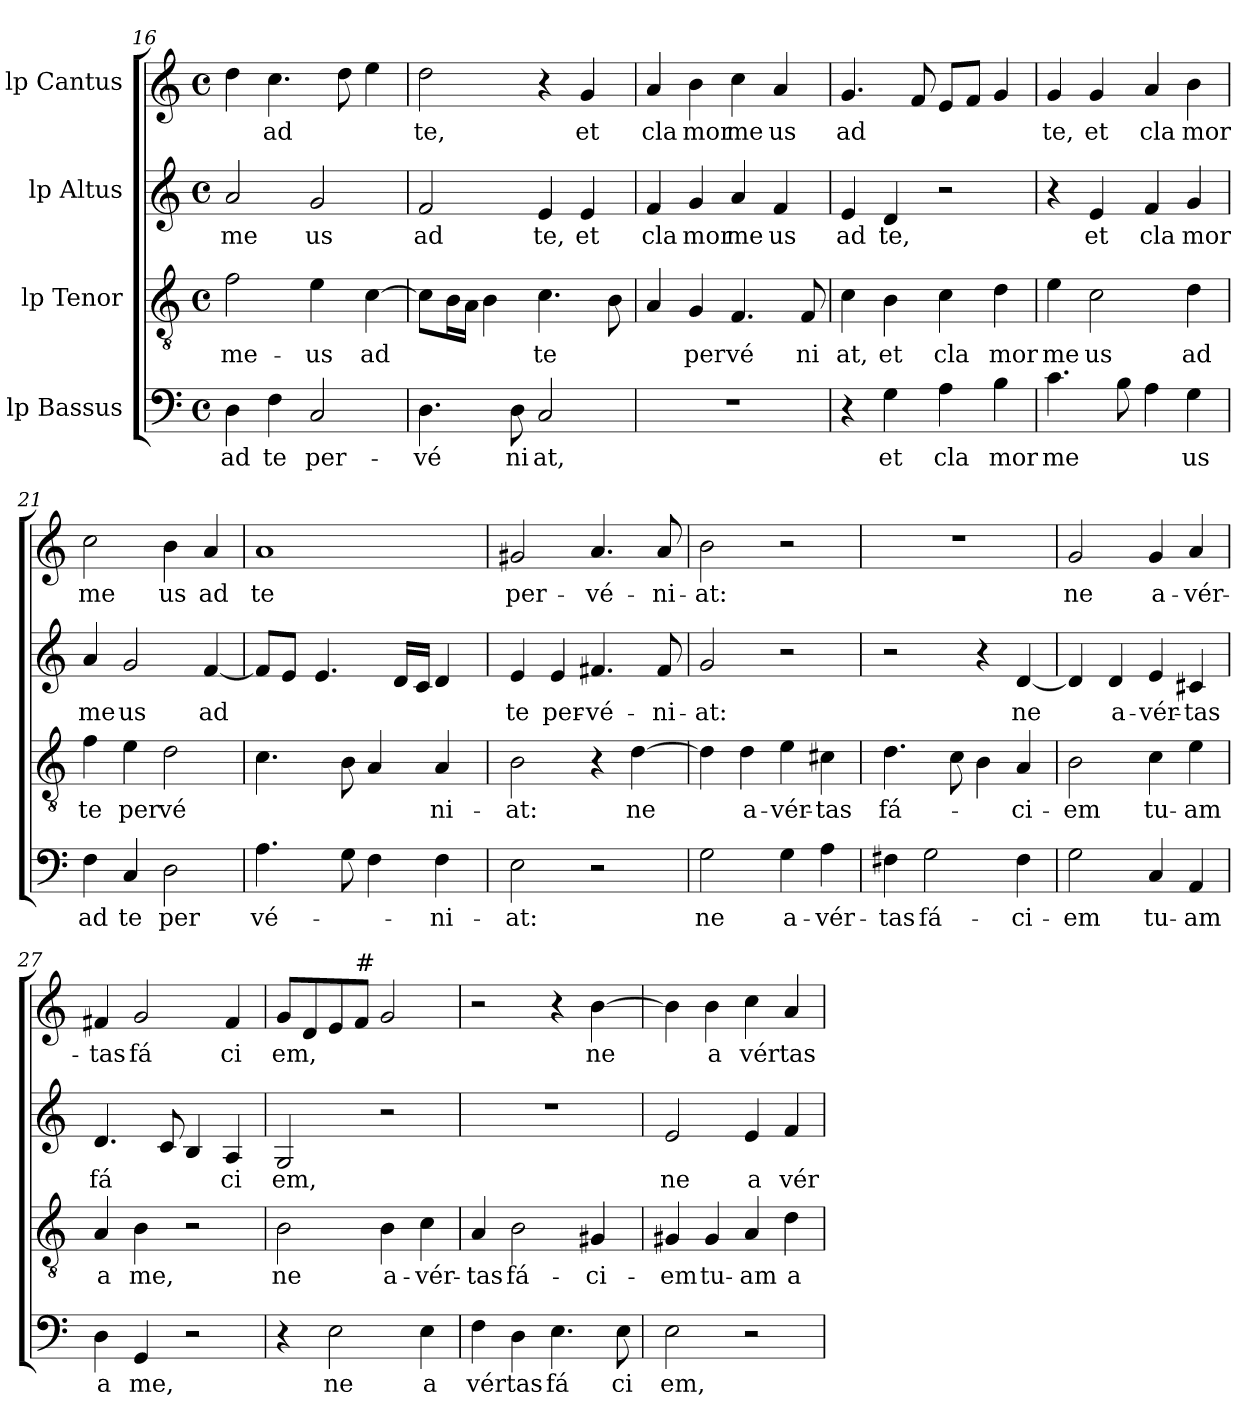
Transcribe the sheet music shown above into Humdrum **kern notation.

**kern	**text	**kern	**text	**kern	**text	**kern	**text
*part4	*part4	*part3	*part3	*part2	*part2	*part1	*part1
*staff4	*staff4	*staff3	*staff3	*staff2	*staff2	*staff1	*staff1
*I"lp Bassus	*	*I"lp Tenor	*	*I"lp Altus	*	*I"lp Cantus	*
*clefF4	*	*clefGv2	*	*clefG2	*	*clefG2	*
*M4/4	*	*M4/4	*	*M4/4	*	*M4/4	*
*met(c)	*	*met(c)	*	*met(c)	*	*met(c)	*
=16	=16	=16	=16	=16	=16	=16	=16
!	!LO:LY:b:cj	!	!LO:LY:b:cj	!	!LO:LY:b:cj	!	!
4D\	ad	2f\	me-	2a/	me	4dd\	.
!	!LO:LY:b:cj	!	!	!	!	!	!LO:LY:b:cj
4F\	te	.	.	.	.	4.cc\	ad
!	!LO:LY:b:cj	!	!LO:LY:b:cj	!	!LO:LY:b:cj	!	!
2C/	per-	4e\	-us	2g/	us	.	.
.	.	.	.	.	.	8dd\	.
!	!	!	!LO:LY:b:cj	!	!	!	!
.	.	[<4c\	ad	.	.	4ee\	.
!!LO:LB:g=z
=17	=17	=17	=17	=17	=17	=17	=17
!	!LO:LY:b:cj	!	!	!	!LO:LY:b:cj	!	!LO:LY:b:cj
4.D\	-vé	8c\L]	.	2f/	ad	2dd\	te,
.	.	16B\	.	.	.	.	.
.	.	16A\J	.	.	.	.	.
.	.	4B\	.	.	.	.	.
!	!LO:LY:b:cj	!	!	!	!	!	!
8D\	ni	.	.	.	.	.	.
!	!LO:LY:b:cj	!	!LO:LY:b:cj	!	!LO:LY:b:cj	!	!
2C/	at,	4.c\	te	4e/	te,	4r	.
!	!	!	!	!	!LO:LY:b:cj	!	!LO:LY:b:cj
.	.	.	.	4e/	et	4g/	et
.	.	8B\	.	.	.	.	.
=18	=18	=18	=18	=18	=18	=18	=18
!	!	!	!	!	!LO:LY:b:cj	!	!LO:LY:b:cj
1r	.	4A/	.	4f/	cla	4a/	cla
!	!	!	!LO:LY:b:cj	!	!LO:LY:b:cj	!	!LO:LY:b:cj
.	.	4G/	per	4g/	mor	4b\	mor
!	!	!	!LO:LY:b:cj	!	!LO:LY:b:cj	!	!LO:LY:b:cj
.	.	4.F/	vé	4a/	me	4cc\	me
!	!	!	!	!	!LO:LY:b:cj	!	!LO:LY:b:cj
.	.	.	.	4f/	us	4a/	us
!	!	!	!LO:LY:b:cj	!	!	!	!
.	.	8F/	ni	.	.	.	.
=19	=19	=19	=19	=19	=19	=19	=19
!	!	!	!LO:LY:b:cj	!	!LO:LY:b:cj	!	!LO:LY:b:cj
4r	.	4c\	at,	4e/	ad	4.g/	ad
!	!LO:LY:b:cj	!	!LO:LY:b:cj	!	!LO:LY:b:cj	!	!
4G\	et	4B\	et	4d/	te,	.	.
.	.	.	.	.	.	8f/	.
!	!LO:LY:b:cj	!	!LO:LY:b:cj	!	!	!	!
4A\	cla	4c\	cla	2r	.	8e/L	.
.	.	.	.	.	.	8f/J	.
!	!LO:LY:b:cj	!	!LO:LY:b:cj	!	!	!	!
4B\	mor	4d\	mor	.	.	4g/	.
=20	=20	=20	=20	=20	=20	=20	=20
!	!LO:LY:b	!	!LO:LY:b:cj	!	!	!	!LO:LY:b:cj
4.c\	me	4e\	me	4r	.	4g/	te,
!	!	!	!LO:LY:b:cj	!	!LO:LY:b:cj	!	!LO:LY:b:cj
.	.	2c\	us	4e/	et	4g/	et
8B\	.	.	.	.	.	.	.
!	!	!	!	!	!LO:LY:b:cj	!	!LO:LY:b:cj
4A\	.	.	.	4f/	cla	4a/	cla
!	!LO:LY:b:cj	!	!LO:LY:b:cj	!	!LO:LY:b:cj	!	!LO:LY:b:cj
4G\	us	4d\	ad	4g/	mor	4b\	mor
=21	=21	=21	=21	=21	=21	=21	=21
!	!LO:LY:b:cj	!	!LO:LY:b:cj	!	!LO:LY:b:cj	!	!LO:LY:b:cj
4F\	ad	4f\	te	4a/	me	2cc\	me
!	!LO:LY:b:cj	!	!LO:LY:b:cj	!	!LO:LY:b:cj	!	!
4C/	te	4e\	per	2g/	us	.	.
!	!LO:LY:b:cj	!	!LO:LY:b:cj	!	!	!	!LO:LY:b:cj
2D\	per	2d\	vé	.	.	4b\	us
!	!	!	!	!	!LO:LY:b:cj	!	!LO:LY:b:cj
.	.	.	.	[>4f/	ad	4a/	ad
!!LO:PB:g=z
=22	=22	=22	=22	=22	=22	=22	=22
!	!LO:LY:b:cj	!	!	!	!	!	!LO:LY:b:cj
*	*	*^	*	*	*	*	*
4.A\	vé-	4.c\	8ryy	.	8f/L]	.	1a	te
.	.	.	32ryy	.	8e/J	.	.	.
.	.	.	2ryy	.	.	.	.	.
.	.	.	.	.	4.e/	.	.	.
8G\	.	8B\	.	.	.	.	.	.
4F\	.	4A/	.	.	.	.	.	.
.	.	.	.	.	16d/L	.	.	.
.	.	.	4ryy	.	.	.	.	.
.	.	.	.	.	16c/J	.	.	.
!	!LO:LY:b:cj	!	!	!LO:LY:b:cj	!	!	!	!
4F\	-ni-	4A/	.	ni-	4d/	.	.	.
.	.	.	16.ryy	.	.	.	.	.
=23	=23	=23	=23	=23	=23	=23	=23	=23
!	!LO:LY:b:cj	!	!	!LO:LY:b:cj	!	!LO:LY:b:cj	!	!LO:LY:b:cj
*	*	*v	*v	*	*	*	*	*
2E\	-at:	2B\	-at:	4e/	te	2g#X/	per-
!	!	!	!	!	!LO:LY:b:cj	!	!
.	.	.	.	4e/	per-	.	.
!	!	!	!	!	!LO:LY:b:cj	!	!LO:LY:b:cj
2r	.	4r	.	4.f#X/	-vé-	4.a/	-vé-
!	!	!	!LO:LY:b:cj	!	!	!	!
.	.	[>4d\	ne	.	.	.	.
!	!	!	!	!	!LO:LY:b:cj	!	!LO:LY:b:cj
.	.	.	.	8f#/	-ni-	8a/	-ni-
=24	=24	=24	=24	=24	=24	=24	=24
!	!LO:LY:b:cj	!	!	!	!LO:LY:b:cj	!	!LO:LY:b:cj
2G\	ne	4d\]	.	2g/	-at:	2b\	-at:
!	!	!	!LO:LY:b:cj	!	!	!	!
.	.	4d\	a-	.	.	.	.
!	!LO:LY:b:cj	!	!LO:LY:b:cj	!	!	!	!
4G\	a-	4e\	-vér-	2r	.	2r	.
!	!LO:LY:b:cj	!	!LO:LY:b:cj	!	!	!	!
4A\	-vér-	4c#X\	-tas	.	.	.	.
=25	=25	=25	=25	=25	=25	=25	=25
!	!LO:LY:b:cj	!	!LO:LY:b:cj	!	!	!	!
4F#X\	-tas	4.d\	fá-	2r	.	1r	.
!	!LO:LY:b:cj	!	!	!	!	!	!
2G\	fá-	.	.	.	.	.	.
.	.	8c\	.	.	.	.	.
.	.	4B\	.	4r	.	.	.
!	!LO:LY:b:cj	!	!LO:LY:b:cj	!	!LO:LY:b:cj	!	!
4F#\	-ci-	4A/	-ci-	[<4d/	ne	.	.
=26	=26	=26	=26	=26	=26	=26	=26
!	!LO:LY:b:cj	!	!LO:LY:b:cj	!	!	!	!LO:LY:b:cj
2G\	-em	2B\	-em	4d/]	.	2g/	ne
!	!	!	!	!	!LO:LY:b:cj	!	!
.	.	.	.	4d/	a-	.	.
!	!LO:LY:b:cj	!	!LO:LY:b:cj	!	!LO:LY:b:cj	!	!LO:LY:b:cj
4C/	tu-	4c\	tu-	4e/	-vér-	4g/	a-
!	!LO:LY:b:cj	!	!LO:LY:b:cj	!	!LO:LY:b:cj	!	!LO:LY:b:cj
4AA/	-am	4e\	-am	4c#X/	-tas	4a/	-vér-
!!LO:LB:g=z
=27	=27	=27	=27	=27	=27	=27	=27
!	!LO:LY:b:cj	!	!LO:LY:b:cj	!	!LO:LY:b:cj	!	!LO:LY:b:cj
4D\	a	4A/	a	4.d/	fá	4f#X/	-tas
!	!LO:LY:b:cj	!	!LO:LY:b:cj	!	!	!	!LO:LY:b:cj
4GG/	me,	4B\	me,	.	.	2g/	fá
.	.	.	.	8c/	.	.	.
2r	.	2r	.	4B/	.	.	.
!	!	!	!	!	!LO:LY:b:cj	!	!LO:LY:b:cj
.	.	.	.	4A/	ci	4f#/	ci
=28	=28	=28	=28	=28	=28	=28	=28
!	!	!	!LO:LY:b:cj	!	!LO:LY:b:cj	!	!LO:LY:b
4r	.	2B\	ne	2G/	em,	8g/L	em,
.	.	.	.	.	.	8d/	.
!	!LO:LY:b:cj	!	!	!	!	!	!
2E\	ne	.	.	.	.	8e/	.
!	!	!	!	!	!	!LO:TX:a:t=#	!
.	.	.	.	.	.	8f/J	.
!	!	!	!LO:LY:b:cj	!	!	!	!
.	.	4B\	a-	2r	.	2g/	.
!	!LO:LY:b:cj	!	!LO:LY:b:cj	!	!	!	!
4E\	a	4c\	-vér-	.	.	.	.
=29	=29	=29	=29	=29	=29	=29	=29
!	!LO:LY:b:cj	!	!LO:LY:b:cj	!	!	!	!
4F\	vér	4A/	-tas	1r	.	2r	.
!	!LO:LY:b:cj	!	!LO:LY:b:cj	!	!	!	!
4D\	tas	2B\	fá-	.	.	.	.
!	!LO:LY:b:cj	!	!	!	!	!	!
4.E\	fá	.	.	.	.	4r	.
!	!	!	!LO:LY:b:cj	!	!	!	!LO:LY:b:cj
.	.	4G#X/	-ci-	.	.	[>4b\	ne
!	!LO:LY:b:cj	!	!	!	!	!	!
8E\	ci	.	.	.	.	.	.
=30	=30	=30	=30	=30	=30	=30	=30
!	!LO:LY:b:cj	!	!LO:LY:b:cj	!	!LO:LY:b:cj	!	!
2E\	em,	4G#X/	-em	2e/	ne	4b\]	.
!	!	!	!LO:LY:b:cj	!	!	!	!LO:LY:b:cj
.	.	4G#/	tu-	.	.	4b\	a
!	!	!	!LO:LY:b:cj	!	!LO:LY:b:cj	!	!LO:LY:b:cj
2r	.	4A/	-am	4e/	a	4cc\	vér
!	!	!	!LO:LY:b:cj	!	!LO:LY:b:cj	!	!LO:LY:b:cj
.	.	4d\	a	4f/	vér	4a/	tas
=	=	=	=	=	=	=	=
*-	*-	*-	*-	*-	*-	*-	*-
